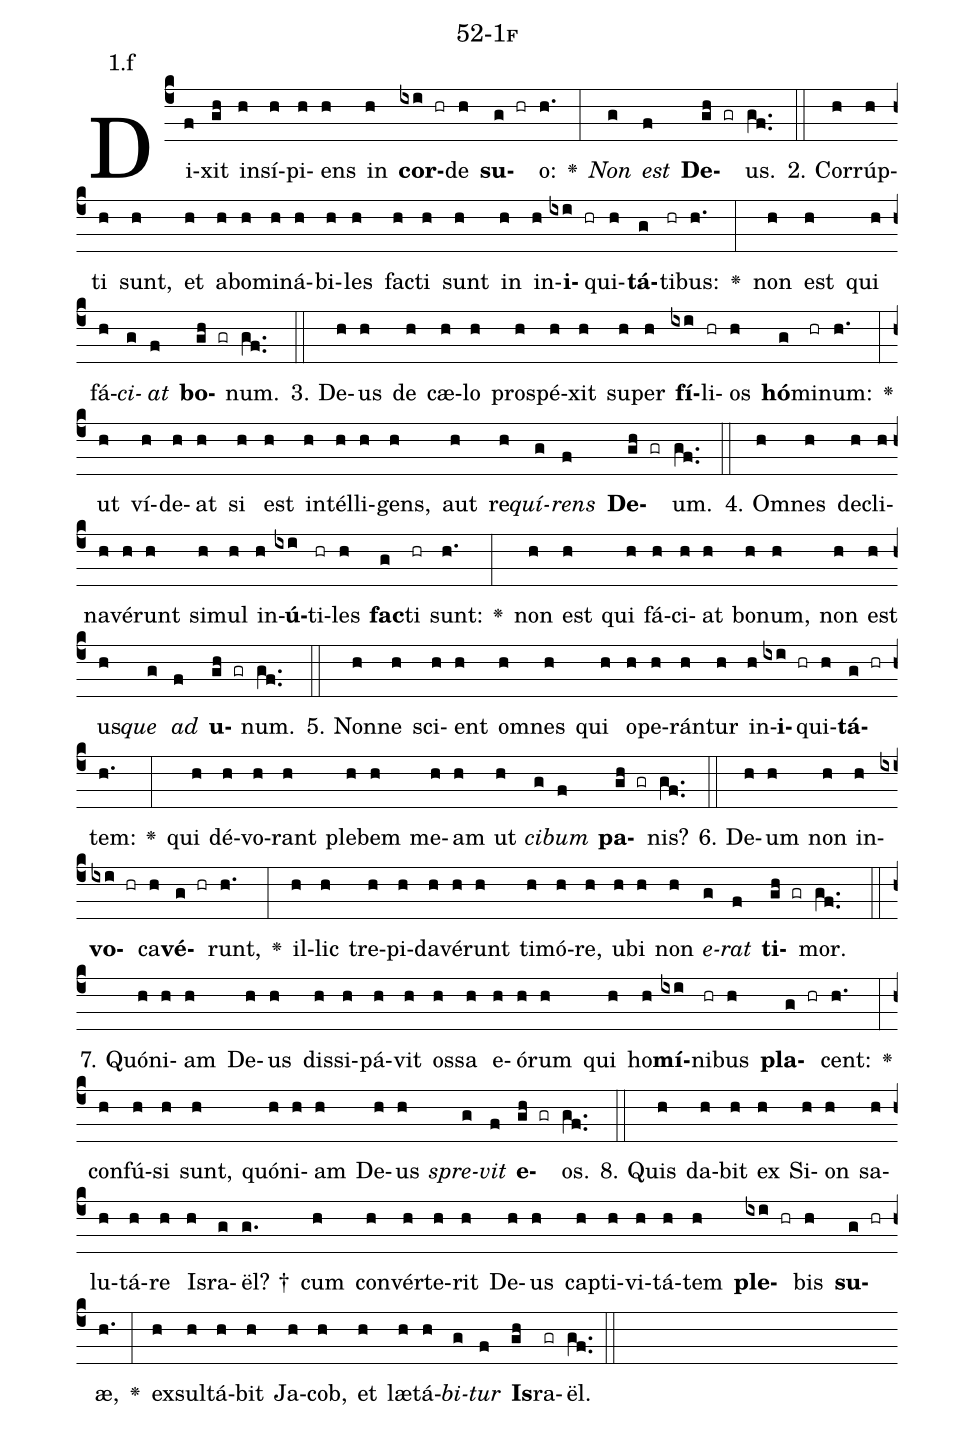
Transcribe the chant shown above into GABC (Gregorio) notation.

name: 52-1f;
annotation: 1.f;
%%
(c4)Di(f)xit(gh) in(h)sí(h)pi(h)ens(h) in(h) <b>cor</b>(ixi hr)de(h) <b>su</b>(g hr)o:(h.) <v>\greheightstar</v>(:) <i>Non</i>(g) <i>est</i>(f) <b>De</b>(gh gr)us.(gf..) (::)
2. Cor(h)rúp(h)ti(h) sunt,(h) et(h) ab(h)o(h)mi(h)ná(h)bi(h)les(h) fac(h)ti(h) sunt(h) in(h) in(h)<b>i</b>(ixi hr)qui(h)<b>tá</b>(g)ti(hr)bus:(h.) <v>\greheightstar</v>(:) non(h) est(h) qui(h) fá(h)<i>ci</i>(g)<i>at</i>(f) <b>bo</b>(gh gr)num.(gf..) (::)
3. De(h)us(h) de(h) cæ(h)lo(h) pro(h)spé(h)xit(h) su(h)per(h) <b>fí</b>(ixi)li(hr)os(h) <b>hó</b>(g)mi(hr)num:(h.) <v>\greheightstar</v>(:) ut(h) ví(h)de(h)at(h) si(h) est(h) in(h)tél(h)li(h)gens,(h) aut(h) re(h)<i>quí</i>(g)<i>rens</i>(f) <b>De</b>(gh gr)um.(gf..) (::)
4. Om(h)nes(h) de(h)cli(h)na(h)vé(h)runt(h) si(h)mul(h) in(h)<b>ú</b>(ixi)ti(hr)les(h) <b>fac</b>(g)ti(hr) sunt:(h.) <v>\greheightstar</v>(:) non(h) est(h) qui(h) fá(h)ci(h)at(h) bo(h)num,(h) non(h) est(h) us(h)<i>que</i>(g) <i>ad</i>(f) <b>u</b>(gh gr)num.(gf..) (::)
5. Non(h)ne(h) sci(h)ent(h) om(h)nes(h) qui(h) o(h)pe(h)rán(h)tur(h) in(h)<b>i</b>(ixi hr)qui(h)<b>tá</b>(g hr)tem:(h.) <v>\greheightstar</v>(:) qui(h) dé(h)vo(h)rant(h) ple(h)bem(h) me(h)am(h) ut(h) <i>ci</i>(g)<i>bum</i>(f) <b>pa</b>(gh gr)nis?(gf..) (::)
6. De(h)um(h) non(h) in(h)<b>vo</b>(ixi hr)ca(h)<b>vé</b>(g hr)runt,(h.) <v>\greheightstar</v>(:) il(h)lic(h) tre(h)pi(h)da(h)vé(h)runt(h) ti(h)mó(h)re,(h) u(h)bi(h) non(h) <i>e</i>(g)<i>rat</i>(f) <b>ti</b>(gh gr)mor.(gf..) (::)
7. Quón(h)i(h)am(h) De(h)us(h) dis(h)si(h)pá(h)vit(h) os(h)sa(h) e(h)ó(h)rum(h) qui(h) ho(h)<b>mí</b>(ixi)ni(hr)bus(h) <b>pla</b>(g hr)cent:(h.) <v>\greheightstar</v>(:) con(h)fú(h)si(h) sunt,(h) quón(h)i(h)am(h) De(h)us(h) <i>spre</i>(g)<i>vit</i>(f) <b>e</b>(gh gr)os.(gf..) (::)
8. Quis(h) da(h)bit(h) ex(h) Si(h)on(h) sa(h)lu(h)tá(h)re(h) Is(h)ra(g)ël? †(g.) cum(h) con(h)vér(h)te(h)rit(h) De(h)us(h) cap(h)ti(h)vi(h)tá(h)tem(h) <b>ple</b>(ixi hr)bis(h) <b>su</b>(g hr)æ,(h.) <v>\greheightstar</v>(:) ex(h)sul(h)tá(h)bit(h) Ja(h)cob,(h) et(h) læ(h)tá(h)<i>bi</i>(g)<i>tur</i>(f) <b>Is</b>(gh)ra(gr)ël.(gf..) (::)
